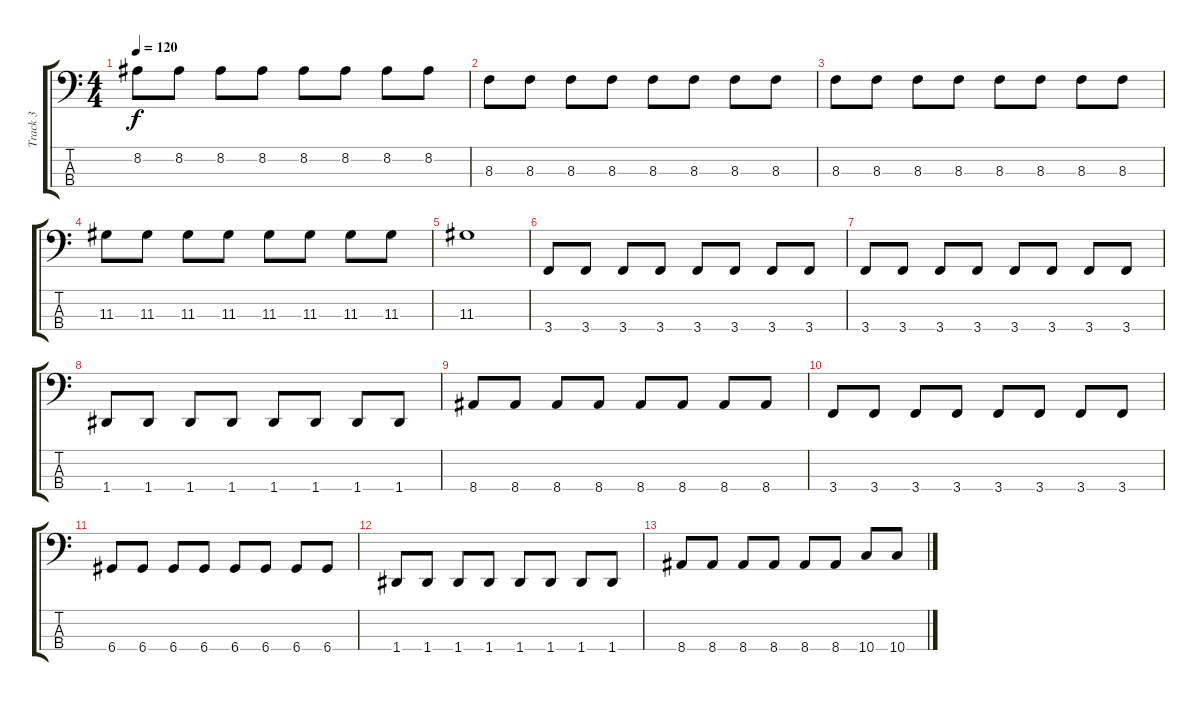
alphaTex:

\track ("Track 3" "Track 3") {instrument electricbassfinger}
\staff {score tabs}
\tuning (G2 D2 A1 D1) {hide}
\ts (4 4)
\tempo 120
\clef f4
\ks c
8.2.8{dy f} 8.2.8 8.2.8 8.2.8 8.2.8 8.2.8 8.2.8 8.2.8 |
8.3.8 8.3.8 8.3.8 8.3.8 8.3.8 8.3.8 8.3.8 8.3.8 |
8.3.8 8.3.8 8.3.8 8.3.8 8.3.8 8.3.8 8.3.8 8.3.8 |
11.3.8 11.3.8 11.3.8 11.3.8 11.3.8 11.3.8 11.3.8 11.3.8 |
11.3.1 |
3.4.8 3.4.8 3.4.8 3.4.8 3.4.8 3.4.8 3.4.8 3.4.8 |
3.4.8 3.4.8 3.4.8 3.4.8 3.4.8 3.4.8 3.4.8 3.4.8 |
1.4.8 1.4.8 1.4.8 1.4.8 1.4.8 1.4.8 1.4.8 1.4.8 |
8.4.8 8.4.8 8.4.8 8.4.8 8.4.8 8.4.8 8.4.8 8.4.8 |
3.4.8 3.4.8 3.4.8 3.4.8 3.4.8 3.4.8 3.4.8 3.4.8 |
6.4.8 6.4.8 6.4.8 6.4.8 6.4.8 6.4.8 6.4.8 6.4.8 |
1.4.8 1.4.8 1.4.8 1.4.8 1.4.8 1.4.8 1.4.8 1.4.8 |
8.4.8 8.4.8 8.4.8 8.4.8 8.4.8 8.4.8 10.4.8 10.4.8
